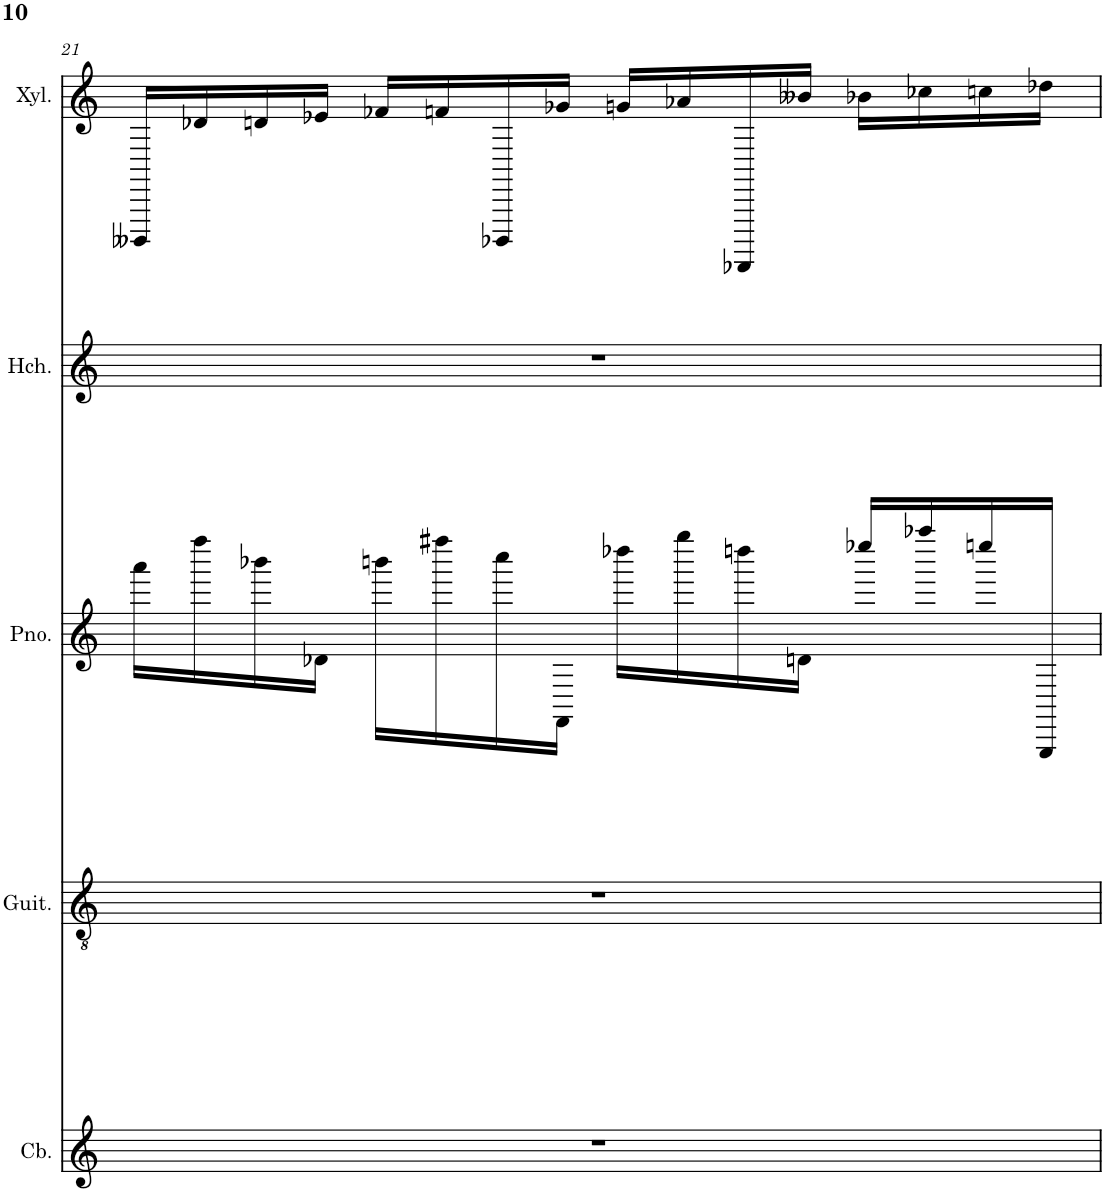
**kern	**kern	**kern	**kern	**kern
*part5	*part4	*part3	*part2	*part1
*staff5	*staff4	*staff3	*staff2	*staff1
*I"Contrabass	*I"Acoustic Guitar	*I"Grand Piano	*I"Harpsichord	*I"Xylophone
*I'Cb.	*I'Guit.	*I'Pno.	*I'Hch.	*I'Xyl.
!!LO:PB:g=z
*clefG2	*clefGv2	*clefG2	*clefG2	*clefG2
*Trd7c12	*	*	*	*Trd-7c-12
*k[]	*k[]	*k[]	*k[]	*k[]
*M4/4	*M4/4	*M4/4	*M4/4	*M4/4
=21	=21	=21	=21	=21
1r	1r	16aaa\LL	1r	16BBBB--X/LL
.	.	16ffff\	.	16d-X/
.	.	16bbb-X\	.	16dn/
.	.	16d-X\JJ	.	16e-X/JJ
.	.	16bbbn\LL	.	16f-X/LL
.	.	16ffff#X\	.	16fn/
.	.	16cccc\	.	16BBBB-X/
.	.	16FF\JJ	.	16g-X/JJ
.	.	16dddd-X\LL	.	16gn/LL
.	.	16gggg\	.	16a-X/
.	.	16ddddn\	.	16DDDD-X/
.	.	16dn\JJ	.	16b--X/JJ
.	.	16eeee-X/LL	.	16b-X\LL
.	.	16aaaa-X/	.	16cc-X\
.	.	16eeeen/	.	16ccn\
.	.	16GGG/JJ	.	16dd-X\JJ
=	=	=	=	=
*-	*-	*-	*-	*-
